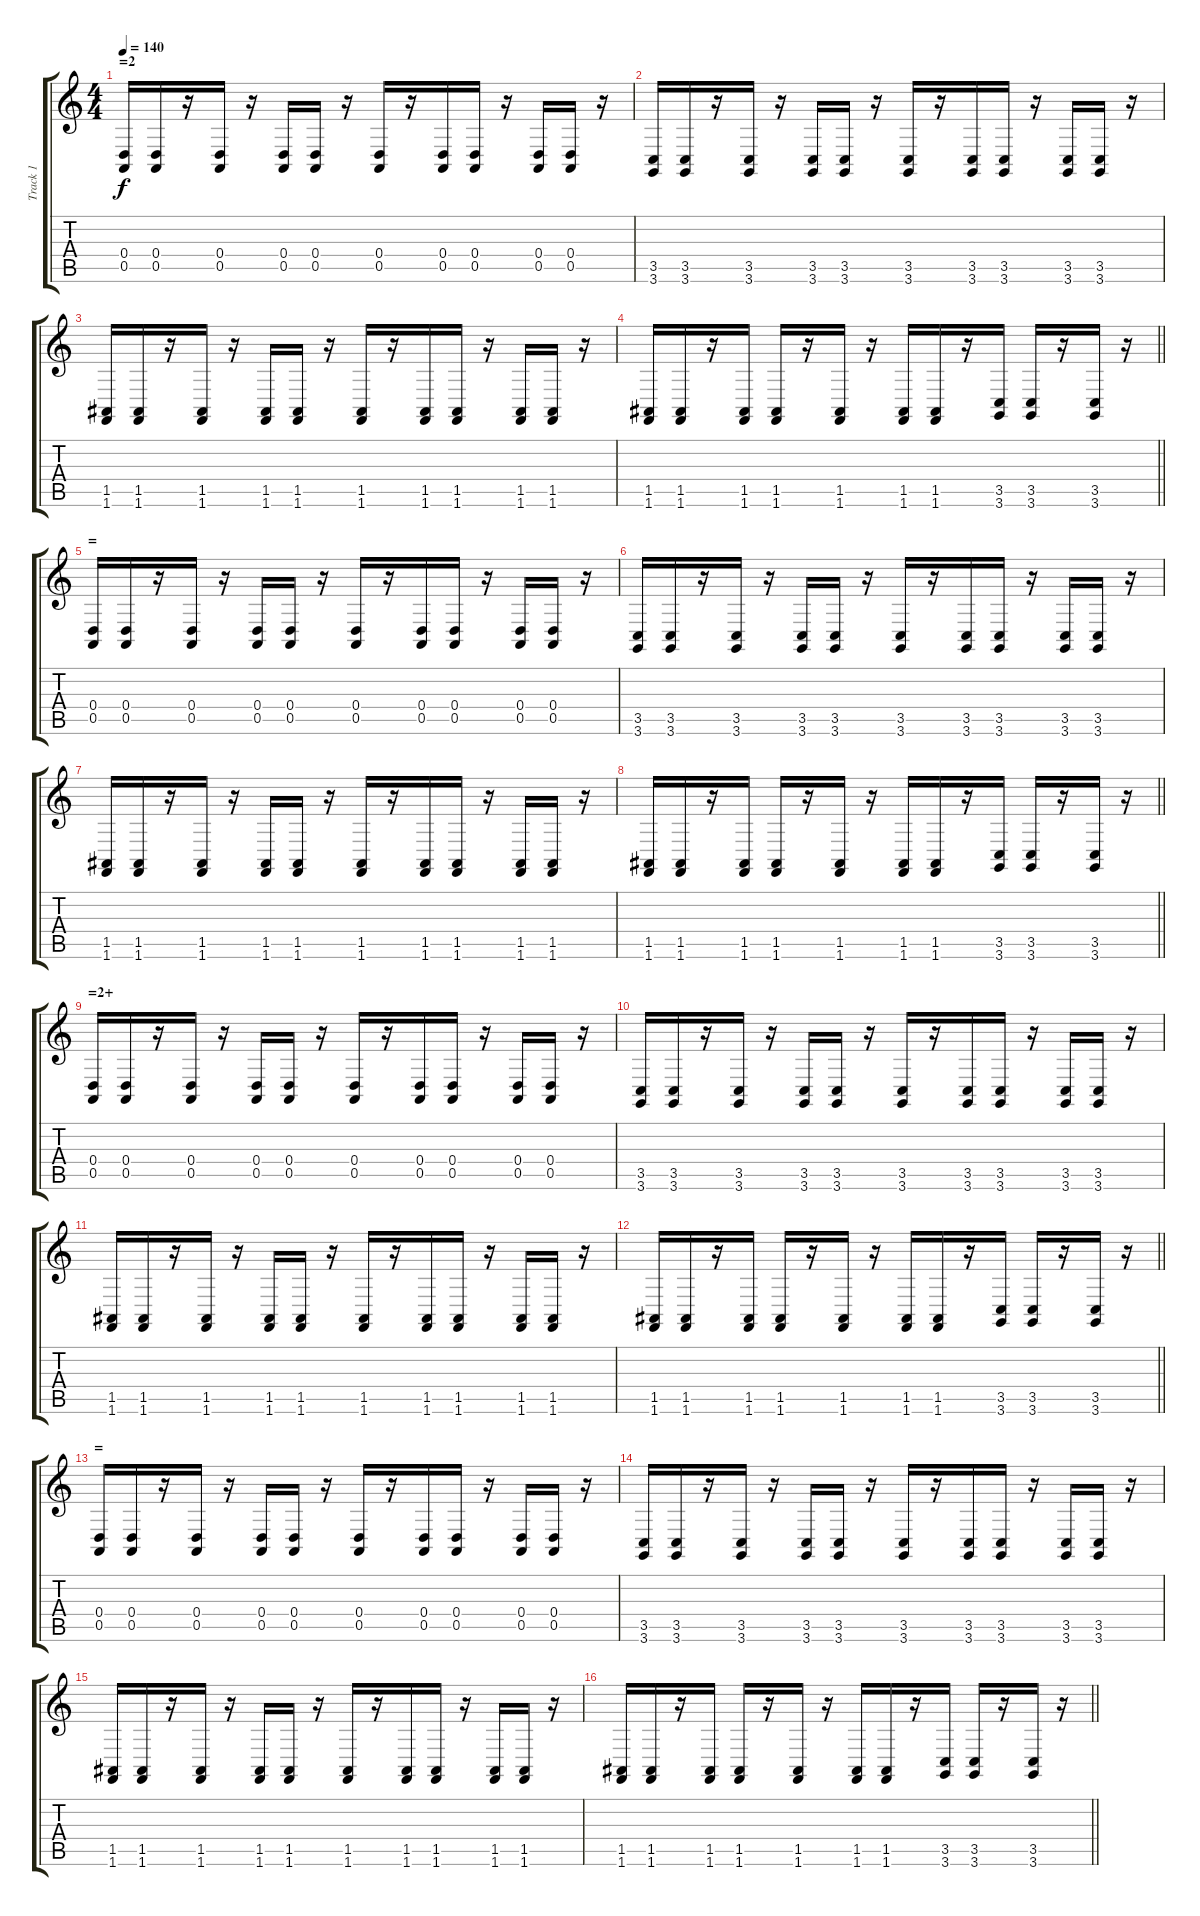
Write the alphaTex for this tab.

\track ("Track 1" "Track 1") {instrument lead1square}
\staff {score tabs}
\tuning (E4 B3 G3 D3 A2 E2) {hide}
\ts (4 4)
\section ("" "=2")
\tempo 140
\clef g2
\ks c
(0.4 0.5).16{dy f} (0.4 0.5).16 r.16 (0.4 0.5).16 r.16 (0.4 0.5).16 (0.4 0.5).16 r.16 (0.4 0.5).16 r.16 (0.4 0.5).16 (0.4 0.5).16 r.16 (0.4 0.5).16 (0.4 0.5).16 r.16 |
(3.5 3.6).16 (3.5 3.6).16 r.16 (3.5 3.6).16 r.16 (3.5 3.6).16 (3.5 3.6).16 r.16 (3.5 3.6).16 r.16 (3.5 3.6).16 (3.5 3.6).16 r.16 (3.5 3.6).16 (3.5 3.6).16 r.16 |
(1.5 1.6).16 (1.5 1.6).16 r.16 (1.5 1.6).16 r.16 (1.5 1.6).16 (1.5 1.6).16 r.16 (1.5 1.6).16 r.16 (1.5 1.6).16 (1.5 1.6).16 r.16 (1.5 1.6).16 (1.5 1.6).16 r.16 |
\barLineRight lightlight
(1.5 1.6).16 (1.5 1.6).16 r.16 (1.5 1.6).16 (1.5 1.6).16 r.16 (1.5 1.6).16 r.16 (1.5 1.6).16 (1.5 1.6).16 r.16 (3.5 3.6).16 (3.5 3.6).16 r.16 (3.5 3.6).16 r.16 |
\section ("" "=")
(0.4 0.5).16 (0.4 0.5).16 r.16 (0.4 0.5).16 r.16 (0.4 0.5).16 (0.4 0.5).16 r.16 (0.4 0.5).16 r.16 (0.4 0.5).16 (0.4 0.5).16 r.16 (0.4 0.5).16 (0.4 0.5).16 r.16 |
(3.5 3.6).16 (3.5 3.6).16 r.16 (3.5 3.6).16 r.16 (3.5 3.6).16 (3.5 3.6).16 r.16 (3.5 3.6).16 r.16 (3.5 3.6).16 (3.5 3.6).16 r.16 (3.5 3.6).16 (3.5 3.6).16 r.16 |
(1.5 1.6).16 (1.5 1.6).16 r.16 (1.5 1.6).16 r.16 (1.5 1.6).16 (1.5 1.6).16 r.16 (1.5 1.6).16 r.16 (1.5 1.6).16 (1.5 1.6).16 r.16 (1.5 1.6).16 (1.5 1.6).16 r.16 |
\barLineRight lightlight
(1.5 1.6).16 (1.5 1.6).16 r.16 (1.5 1.6).16 (1.5 1.6).16 r.16 (1.5 1.6).16 r.16 (1.5 1.6).16 (1.5 1.6).16 r.16 (3.5 3.6).16 (3.5 3.6).16 r.16 (3.5 3.6).16 r.16 |
\section ("" "=2+")
(0.4 0.5).16 (0.4 0.5).16 r.16 (0.4 0.5).16 r.16 (0.4 0.5).16 (0.4 0.5).16 r.16 (0.4 0.5).16 r.16 (0.4 0.5).16 (0.4 0.5).16 r.16 (0.4 0.5).16 (0.4 0.5).16 r.16 |
(3.5 3.6).16 (3.5 3.6).16 r.16 (3.5 3.6).16 r.16 (3.5 3.6).16 (3.5 3.6).16 r.16 (3.5 3.6).16 r.16 (3.5 3.6).16 (3.5 3.6).16 r.16 (3.5 3.6).16 (3.5 3.6).16 r.16 |
(1.5 1.6).16 (1.5 1.6).16 r.16 (1.5 1.6).16 r.16 (1.5 1.6).16 (1.5 1.6).16 r.16 (1.5 1.6).16 r.16 (1.5 1.6).16 (1.5 1.6).16 r.16 (1.5 1.6).16 (1.5 1.6).16 r.16 |
\barLineRight lightlight
(1.5 1.6).16 (1.5 1.6).16 r.16 (1.5 1.6).16 (1.5 1.6).16 r.16 (1.5 1.6).16 r.16 (1.5 1.6).16 (1.5 1.6).16 r.16 (3.5 3.6).16 (3.5 3.6).16 r.16 (3.5 3.6).16 r.16 |
\section ("" "=")
(0.4 0.5).16 (0.4 0.5).16 r.16 (0.4 0.5).16 r.16 (0.4 0.5).16 (0.4 0.5).16 r.16 (0.4 0.5).16 r.16 (0.4 0.5).16 (0.4 0.5).16 r.16 (0.4 0.5).16 (0.4 0.5).16 r.16 |
(3.5 3.6).16 (3.5 3.6).16 r.16 (3.5 3.6).16 r.16 (3.5 3.6).16 (3.5 3.6).16 r.16 (3.5 3.6).16 r.16 (3.5 3.6).16 (3.5 3.6).16 r.16 (3.5 3.6).16 (3.5 3.6).16 r.16 |
(1.5 1.6).16 (1.5 1.6).16 r.16 (1.5 1.6).16 r.16 (1.5 1.6).16 (1.5 1.6).16 r.16 (1.5 1.6).16 r.16 (1.5 1.6).16 (1.5 1.6).16 r.16 (1.5 1.6).16 (1.5 1.6).16 r.16 |
\barLineRight lightlight
(1.5 1.6).16 (1.5 1.6).16 r.16 (1.5 1.6).16 (1.5 1.6).16 r.16 (1.5 1.6).16 r.16 (1.5 1.6).16 (1.5 1.6).16 r.16 (3.5 3.6).16 (3.5 3.6).16 r.16 (3.5 3.6).16 r.16
